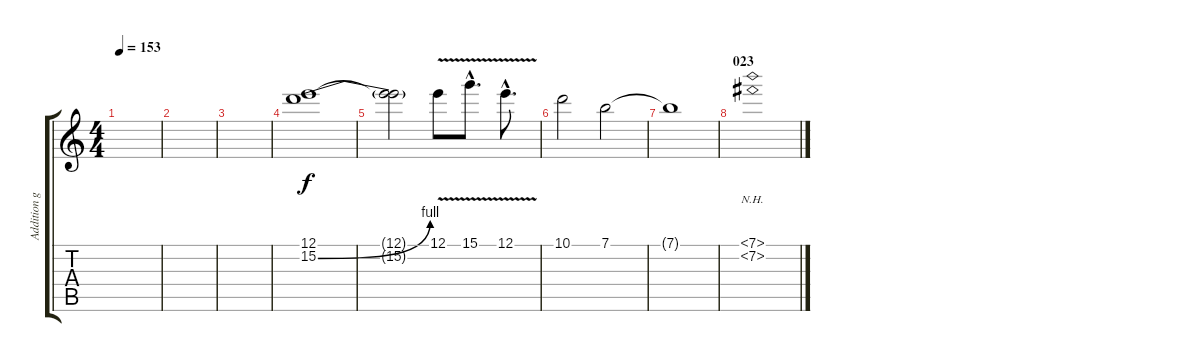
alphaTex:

\track ("Addition guit" "Addition g") {instrument distortionguitar}
\staff {score tabs}
\tuning (E4 B3 G3 D3 A2 E2) {hide}
\ts (4 4)
\tempo 153
\clef g2
\ks c
|
|
|
(12.1 15.2{be (bend 0 0 60 4)}).1 |
(12.1{t} 15.2{t}).2 12.1{v}.8 15.1{v hac}.8{d} 12.1{v hac}.8{d} |
10.1.2 7.1.2 |
7.1{t}.1 |
\section ("" "023")
(7.1{nh} 7.2{nh}).1
